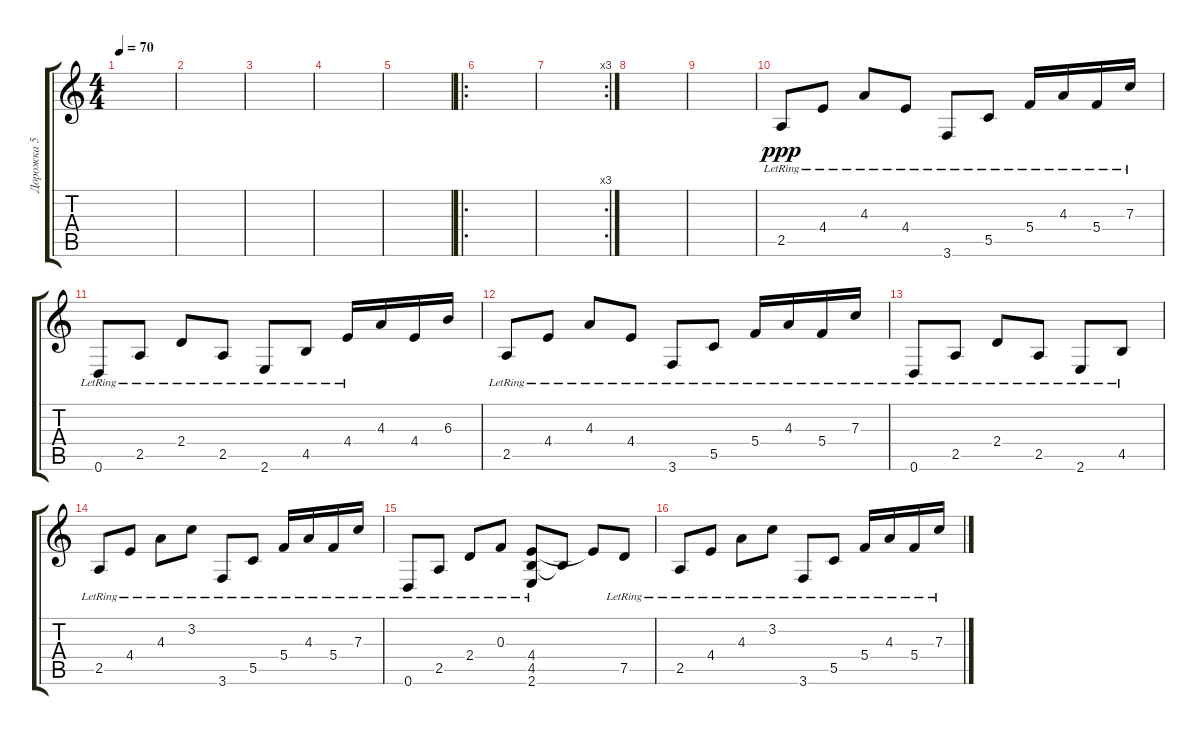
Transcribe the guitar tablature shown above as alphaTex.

\track ("Дорожка 5" "Дорожка 5") {instrument overdrivenguitar}
\staff {score tabs}
\tuning (D4 A3 F3 C3 G2 D2) {hide}
\ts (4 4)
\tempo 70
\clef g2
\ks c
|
|
|
|
|
\ro
|
\rc 3
|
|
|
2.5{lr}.8{dy ppp} 4.4{lr}.8 4.3{lr}.8 4.4{lr}.8 3.6{lr}.8 5.5{lr}.8 5.4{lr}.16 4.3{lr}.16 5.4{lr}.16 7.3{lr}.16 |
0.6{lr}.8 2.5{lr}.8 2.4{lr}.8 2.5{lr}.8 2.6{lr}.8 4.5{lr}.8 4.4{lr}.16 4.3.16 4.4.16 6.3.16 |
2.5{lr}.8 4.4{lr}.8 4.3{lr}.8 4.4{lr}.8 3.6{lr}.8 5.5{lr}.8 5.4{lr}.16 4.3{lr}.16 5.4{lr}.16 7.3{lr}.16 |
0.6{lr}.8 2.5{lr}.8 2.4{lr}.8 2.5{lr}.8 2.6{lr}.8 4.5{lr}.8 |
2.5{lr}.8 4.4{lr}.8 4.3{lr}.8 3.2{lr}.8 3.6{lr}.8 5.5{lr}.8 5.4{lr}.16 4.3{lr}.16 5.4{lr}.16 7.3{lr}.16 |
0.6{lr}.8 2.5{lr}.8 2.4{lr}.8 0.3{lr}.8 (4.4 4.5 2.6{lr}).8 4.5{t}.8 4.4{t}.8 7.5{lr}.8 |
2.5{lr}.8 4.4{lr}.8 4.3{lr}.8 3.2{lr}.8 3.6{lr}.8 5.5{lr}.8 5.4{lr}.16 4.3{lr}.16 5.4{lr}.16 7.3{lr}.16
